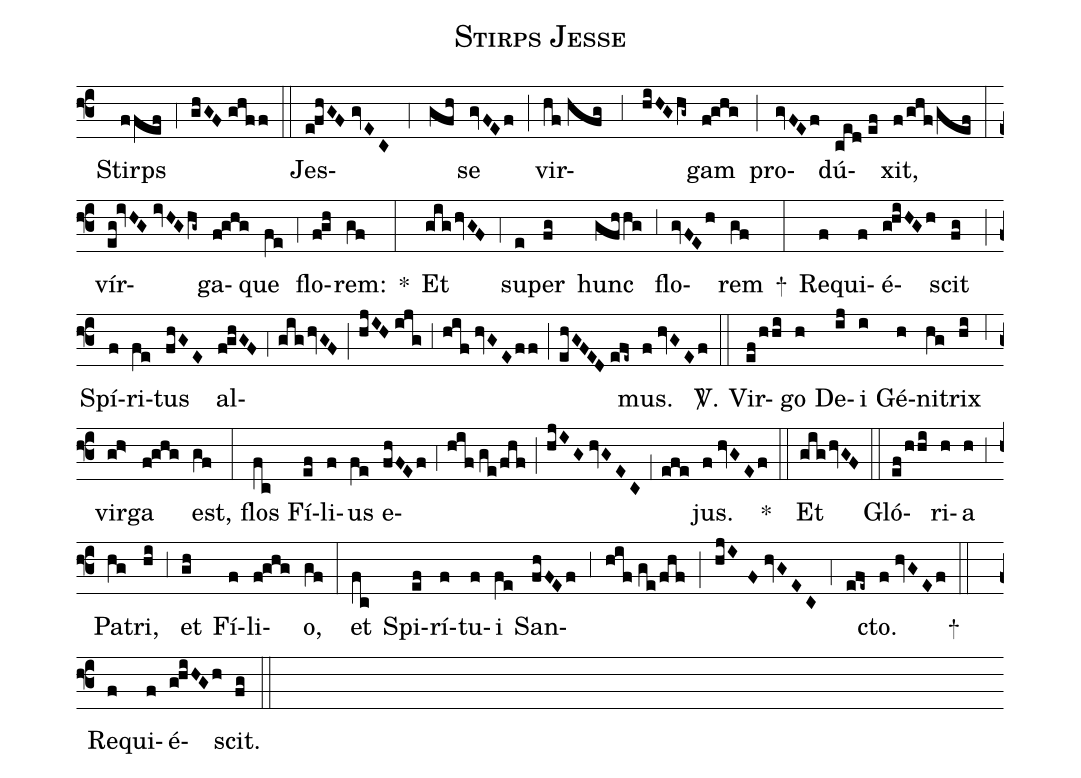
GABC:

name:Stirps Jesse;
office-part:Responsorium;
mode:2;
%%
(f3) () Stirps(ffef) (;4) (ghGF//ghff) (::) Jes(e!fhGF//gvEC;4gfh)se(gvFEf) (;) vir(hf//hfg;3hiHGhg~)gam(f!ghg) (;) pro(gvFEf)dú(ced//ef)xit,(f/ghf/gef) (:) vír(eg!ivHG//ivHG/hg~)ga(f!ghg)que(fe) (;4) flo(f!gh)rem:(gf) *(:) Et(gig/hvGF) (;4) su(e)per(fg) hunc(gfhhg) (;3) flo(gvFE/h)rem(gf) +(:) Re(f)qui(f)é(g!hiHGh)scit(fg) (;) Spí(f)ri(fe)tus(fhGE) al(f!ghGF;4gig/hvGF;hjIH//ijg;3hif//hvGEff;ehGFED//efe~)mus.(f//hvGEf) <sp>V/</sp>.(::) Vir(ef/hhi)go(h) De(ij)i(i) Gé(h)ni(hg)trix(hi) (;6) vir(gh>)ga(f!ghg) est,(gf) (:) flos(fc) Fí(ef)li(f)us(fe) e(fhFEf;4hif//ge/fhf;hjIG//hvGEC;1efe)jus.(f//hvGEf) *(::) Et(gig/hvGF) (::) Gló(ef/hhi)ri(h)a(h) (;3) Pa(hg)tri,(hi) (;3) et(gh) Fí(f)li(f!ghg)o,(gf) (:) et(fc) Spi(ef)rí(f)tu(f)i(fe) San(fhFEf;3hif//ge/fhf;hjIF//hvGEC;4efe~)cto.(f//hvGEf) (::) +() Re(f)qui(f)é(g!hiHGh)scit.(fg) (::)
